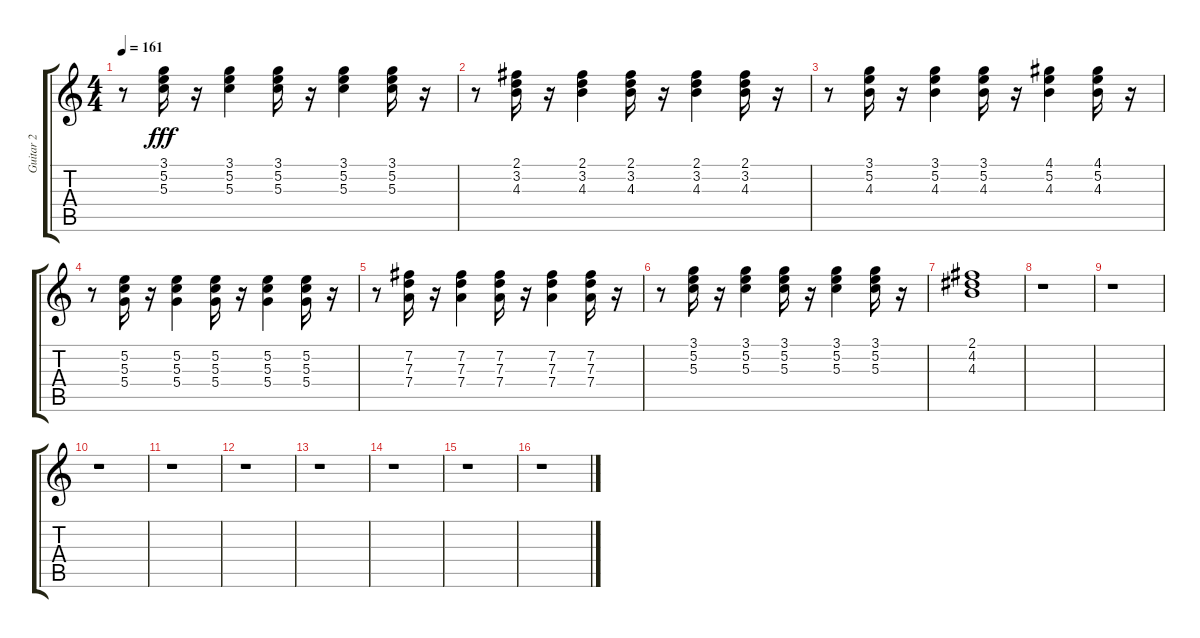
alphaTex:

\track ("Guitar 2" "Guitar 2") {instrument acousticguitarsteel}
\staff {score tabs}
\tuning (E4 B3 G3 D3 A2 E2) {hide}
\ts (4 4)
\tempo 161
\clef g2
\ks c
r.8{dy fff} (3.1 5.2 5.3).16 r.16 (3.1 5.2 5.3).4 (3.1 5.2 5.3).16 r.16 (3.1 5.2 5.3).4 (3.1 5.2 5.3).16 r.16 |
r.8 (2.1 3.2 4.3).16 r.16 (2.1 3.2 4.3).4 (2.1 3.2 4.3).16 r.16 (2.1 3.2 4.3).4 (2.1 3.2 4.3).16 r.16 |
r.8 (3.1 5.2 4.3).16 r.16 (3.1 5.2 4.3).4 (3.1 5.2 4.3).16 r.16 (4.1 5.2 4.3).4 (4.1 5.2 4.3).16 r.16 |
r.8 (5.2 5.3 5.4).16 r.16 (5.2 5.3 5.4).4 (5.2 5.3 5.4).16 r.16 (5.2 5.3 5.4).4 (5.2 5.3 5.4).16 r.16 |
r.8 (7.2 7.3 7.4).16 r.16 (7.2 7.3 7.4).4 (7.2 7.3 7.4).16 r.16 (7.2 7.3 7.4).4 (7.2 7.3 7.4).16 r.16 |
r.8 (3.1 5.2 5.3).16 r.16 (3.1 5.2 5.3).4 (3.1 5.2 5.3).16 r.16 (3.1 5.2 5.3).4 (3.1 5.2 5.3).16 r.16 |
(2.1 4.2 4.3).1 |
r.1 |
r.1 |
r.1 |
r.1 |
r.1 |
r.1 |
r.1 |
r.1 |
r.1
